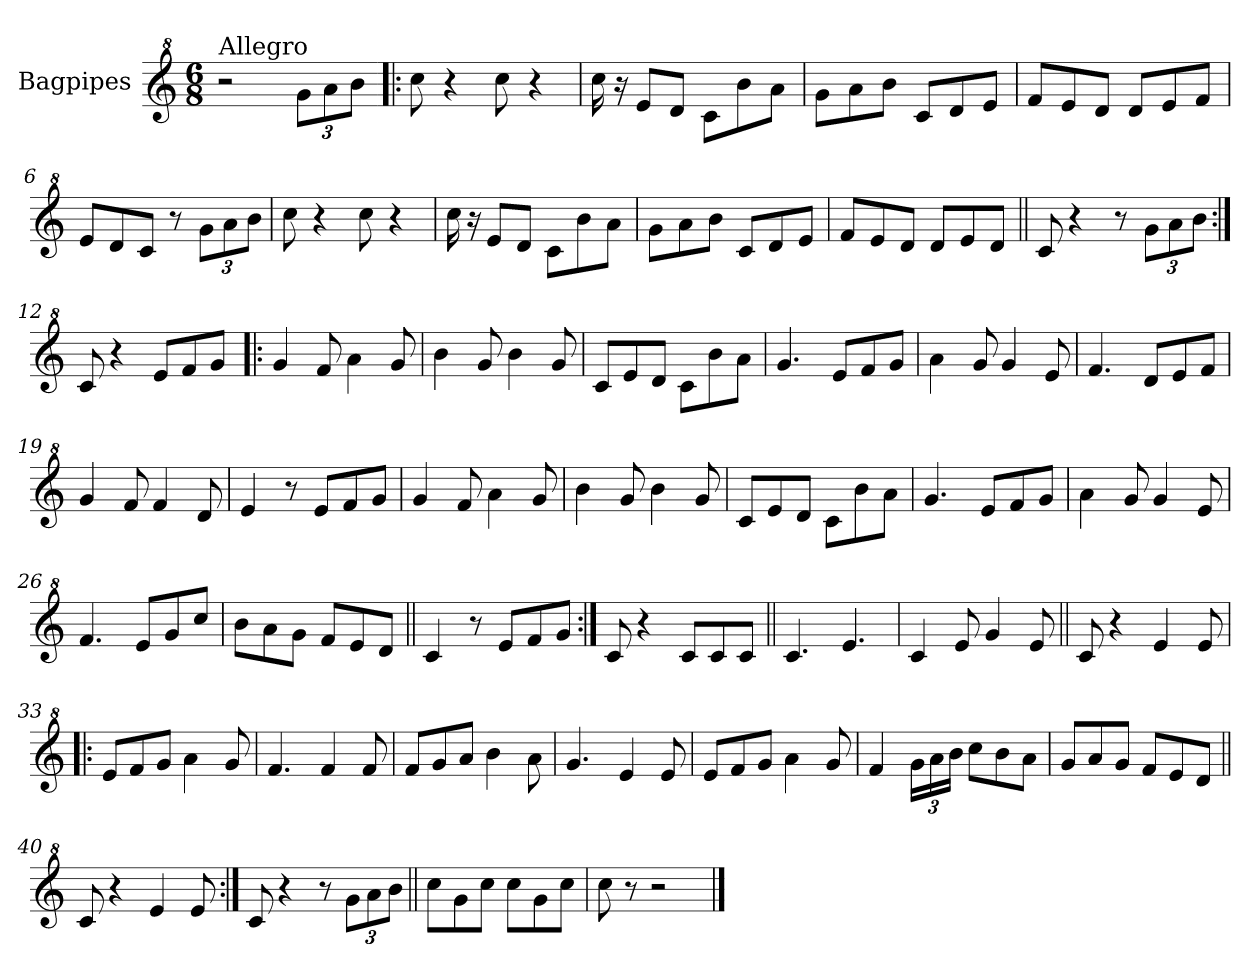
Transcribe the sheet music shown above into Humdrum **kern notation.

**kern
*part1
*staff1
*I"Bagpipes
*I'Bag
*clefG^2
*k[]
*C:
*M6/8
=1
!LO:TX:a:t=Allegro
2r
*Xbrackettup
12gg\L
12aa\
12bb\J
=2!|:
8ccc\
4r
8ccc\
4r
=3
16ccc\
16r
8ee/L
8dd/J
8cc\L
8bb\
8aa\J
=4
8gg\L
8aa\
8bb\J
8cc/L
8dd/
8ee/J
=5
8ff/L
8ee/
8dd/J
8dd/L
8ee/
8ff/J
=6
8ee/L
8dd/
8cc/J
8r
12gg\L
12aa\
12bb\J
=7
8ccc\
4r
8ccc\
4r
!!LO:LB:g=z
=8
16ccc\
16r
8ee/L
8dd/J
8cc\L
8bb\
8aa\J
=9
8gg\L
8aa\
8bb\J
8cc/L
8dd/
8ee/J
=10
8ff/L
8ee/
8dd/J
8dd/L
8ee/
8dd/J
=11||
8cc/
4r
8r
12gg\L
12aa\
12bb\J
=12:|!
8cc/
4r
8ee/L
8ff/
8gg/J
=13!|:
4gg/
8ff/
4aa\
8gg/
!!LO:LB:g=z
=14
4bb\
8gg/
4bb\
8gg/
=15
8cc/L
8ee/
8dd/J
8cc\L
8bb\
8aa\J
=16
4.gg/
8ee/L
8ff/
8gg/J
=17
4aa\
8gg/
4gg/
8ee/
=18
4.ff/
8dd/L
8ee/
8ff/J
=19
4gg/
8ff/
4ff/
8dd/
=20
4ee/
8r
8ee/L
8ff/
8gg/J
=21
4gg/
8ff/
4aa\
8gg/
!!LO:LB:g=z
=22
4bb\
8gg/
4bb\
8gg/
=23
8cc/L
8ee/
8dd/J
8cc\L
8bb\
8aa\J
=24
4.gg/
8ee/L
8ff/
8gg/J
=25
4aa\
8gg/
4gg/
8ee/
=26
4.ff/
8ee/L
8gg/
8ccc/J
=27
8bb\L
8aa\
8gg\J
8ff/L
8ee/
8dd/J
=28||
4cc/
8r
8ee/L
8ff/
8gg/J
!!LO:LB:g=z
=29:|!
8cc/
4r
8cc/L
8cc/
8cc/J
=30||
4.cc/
4.ee/
=31
4cc/
8ee/
4gg/
8ee/
=32||
8cc/
4r
4ee/
8ee/
=33!|:
8ee/L
8ff/
8gg/J
4aa\
8gg/
=34
4.ff/
4ff/
8ff/
=35
8ff/L
8gg/
8aa/J
4bb\
8aa\
=36
4.gg/
4ee/
8ee/
!!LO:LB:g=z
=37
8ee/L
8ff/
8gg/J
4aa\
8gg/
=38
4ff/
24gg\LL
24aa\
24bb\JJ
8ccc\L
8bb\
8aa\J
=39
8gg/L
8aa/
8gg/J
8ff/L
8ee/
8dd/J
=40||
8cc/
4r
4ee/
8ee/
=41:|!
8cc/
4r
8r
12gg\L
12aa\
12bb\J
=42||
8ccc\L
8gg\
8ccc\J
8ccc\L
8gg\
8ccc\J
=43
8ccc\
8r
2r
==
*-
